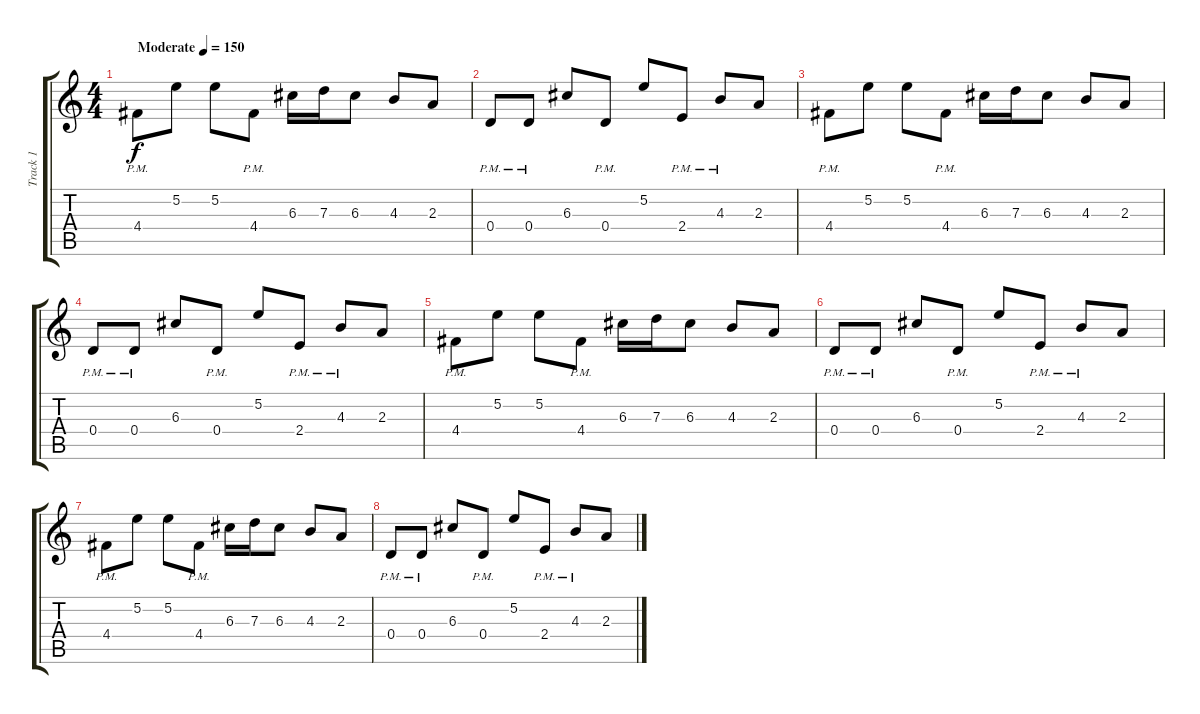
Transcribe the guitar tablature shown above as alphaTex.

\track ("Track 1" "Track 1") {instrument overdrivenguitar}
\staff {score tabs}
\tuning (E4 B3 G3 D3 A2 E2) {hide}
\ts (4 4)
\tempo (150 "Moderate")
\clef g2
\ks c
4.4{pm}.8{dy f instrument overdrivenguitar} 5.2.8 5.2.8 4.4{pm}.8 6.3.16 7.3.16 6.3.8 4.3.8 2.3.8 |
0.4{pm}.8 0.4{pm}.8 6.3.8 0.4{pm}.8 5.2.8 2.4{pm}.8 4.3{pm}.8 2.3.8 |
4.4{pm}.8 5.2.8 5.2.8 4.4{pm}.8 6.3.16 7.3.16 6.3.8 4.3.8 2.3.8 |
0.4{pm}.8 0.4{pm}.8 6.3.8 0.4{pm}.8 5.2.8 2.4{pm}.8 4.3{pm}.8 2.3.8 |
4.4{pm}.8 5.2.8 5.2.8 4.4{pm}.8 6.3.16 7.3.16 6.3.8 4.3.8 2.3.8 |
0.4{pm}.8 0.4{pm}.8 6.3.8 0.4{pm}.8 5.2.8 2.4{pm}.8 4.3{pm}.8 2.3.8 |
4.4{pm}.8 5.2.8 5.2.8 4.4{pm}.8 6.3.16 7.3.16 6.3.8 4.3.8 2.3.8 |
0.4{pm}.8 0.4{pm}.8 6.3.8 0.4{pm}.8 5.2.8 2.4{pm}.8 4.3{pm}.8 2.3.8
